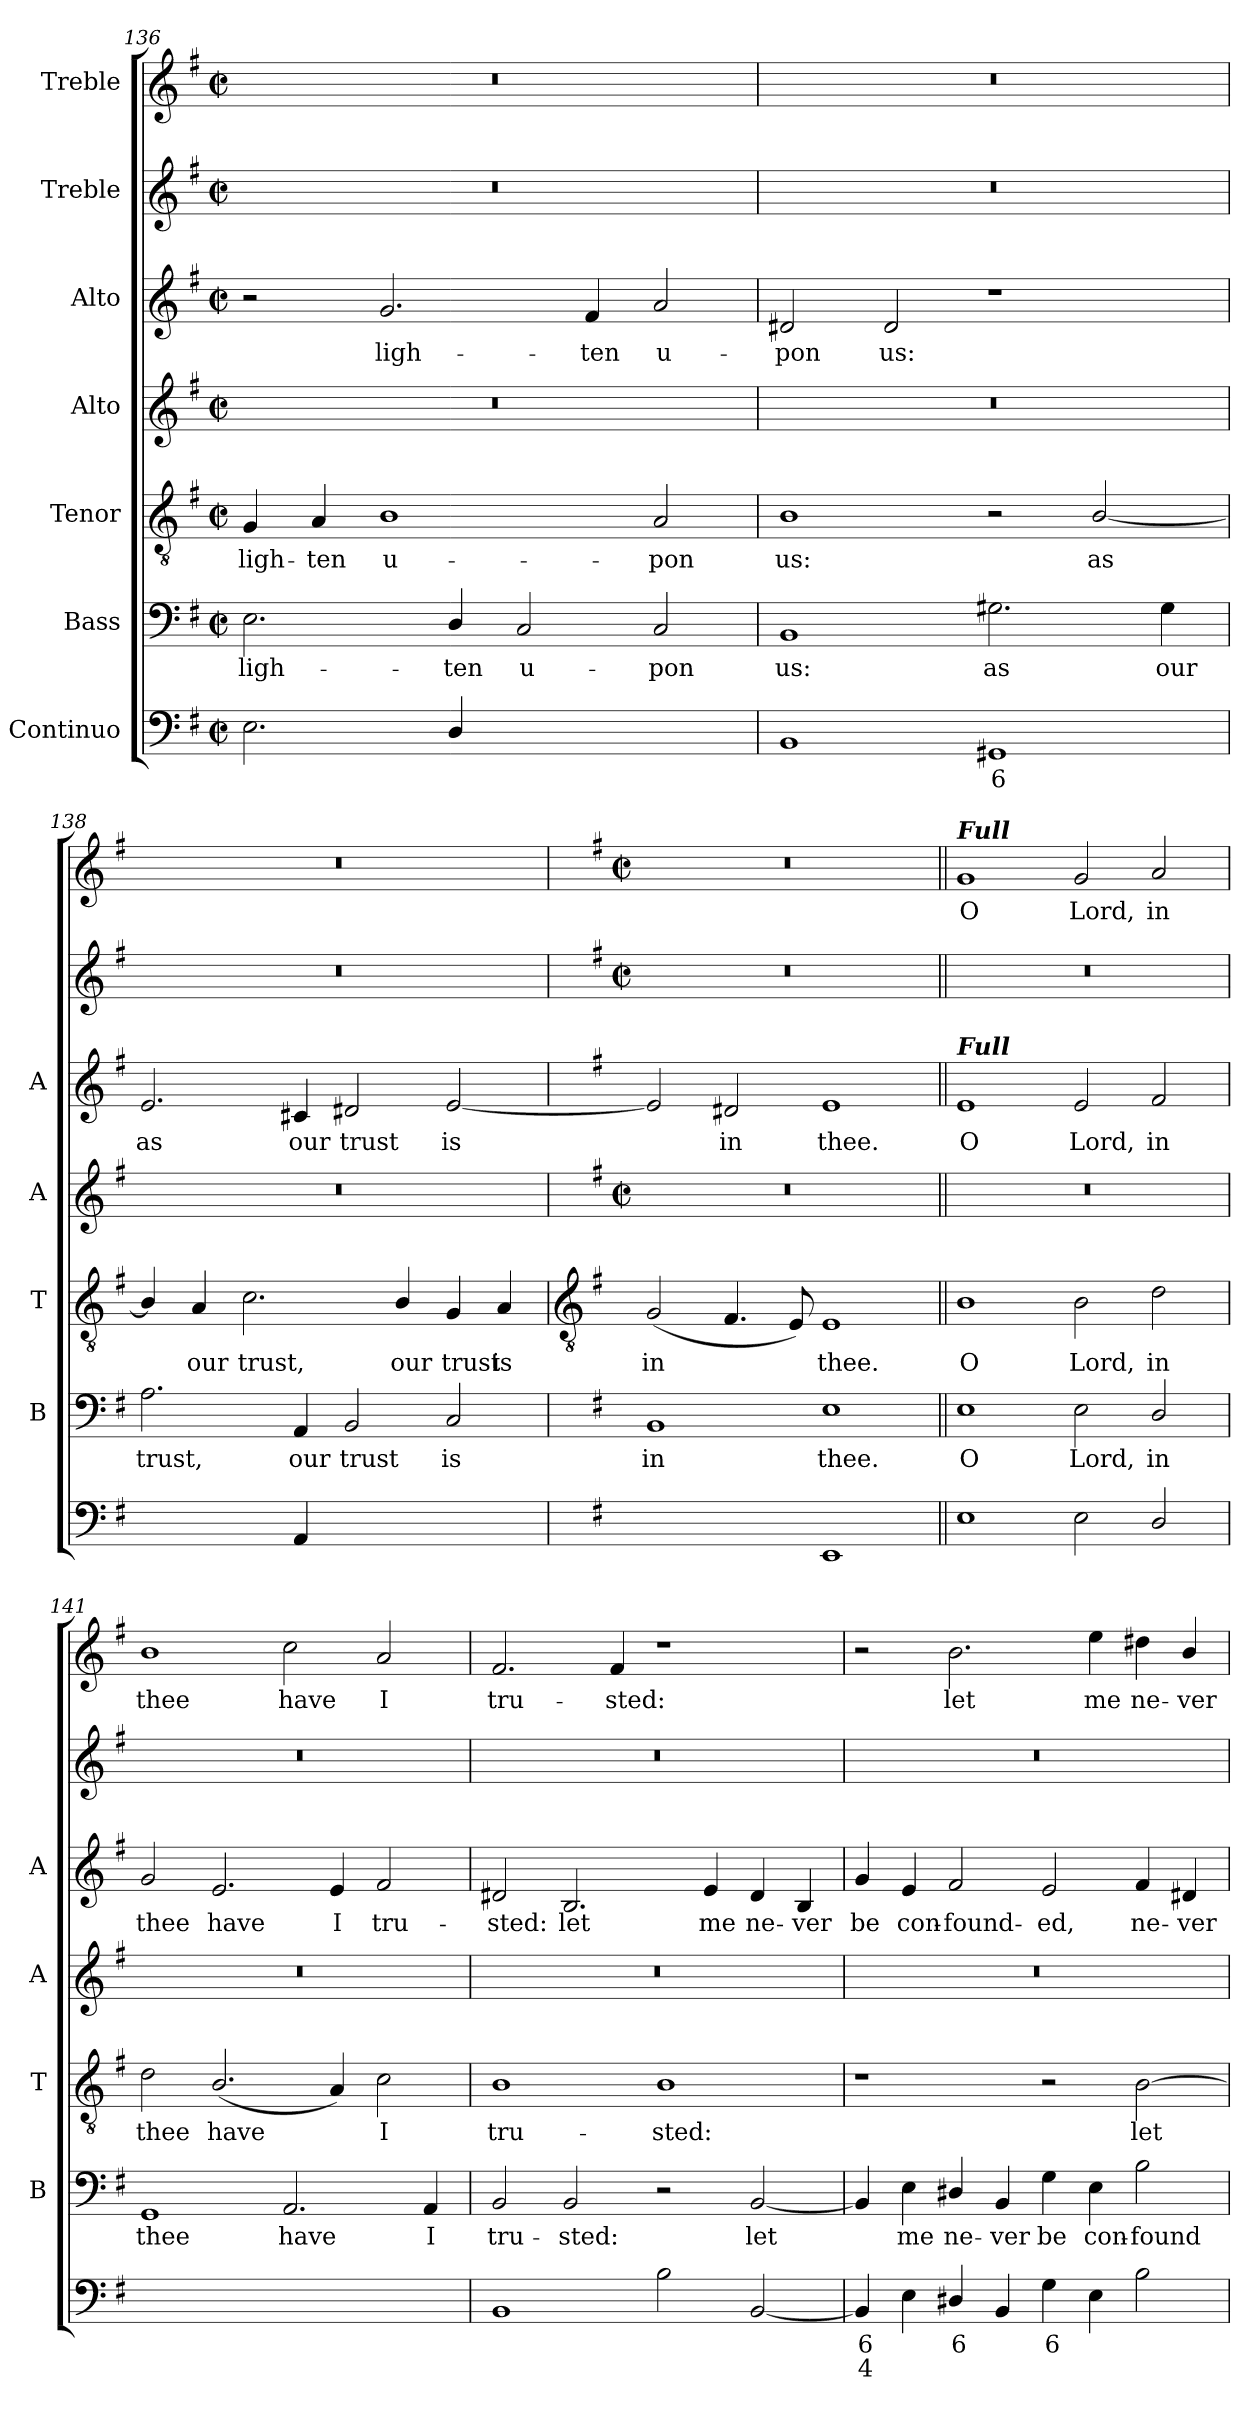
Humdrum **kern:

**kern	**text	**text	**kern	**text	**kern	**text	**kern	**kern	**text	**kern	**kern	**text
*part7	*part7	*part7	*part6	*part6	*part5	*part5	*part4	*part3	*part3	*part2	*part1	*part1
*staff7	*staff7	*staff7	*staff6	*staff6	*staff5	*staff5	*staff4	*staff3	*staff3	*staff2	*staff1	*staff1
*I"Continuo	*	*	*I"Bass	*	*I"Tenor	*	*I"Alto	*I"Alto	*	*I"Treble	*I"Treble	*
*	*	*	*I'B	*	*I'T	*	*I'A	*I'A	*	*	*	*
*clefF4	*	*	*clefF4	*	*clefGv2	*	*clefG2	*clefG2	*	*clefG2	*clefG2	*
*k[f#]	*	*	*k[f#]	*	*k[f#]	*	*k[f#]	*k[f#]	*	*k[f#]	*k[f#]	*
*G:	*	*	*G:	*	*G:	*	*G:	*G:	*	*G:	*G:	*
*M4/2	*	*	*M4/2	*	*M4/2	*	*M4/2	*M4/2	*	*M4/2	*M4/2	*
*met(c|)	*	*	*met(c|)	*	*met(c|)	*	*met(c|)	*met(c|)	*	*met(c|)	*met(c|)	*
=136	=136	=136	=136	=136	=136	=136	=136	=136	=136	=136	=136	=136
!	!	!	!	!LO:LY:b	!	!LO:LY:b	!	!	!	!	!	!
2.E	.	.	2.E	ligh-	4G	ligh-	0r	2r	.	0r	0r	.
!	!	!	!	!	!	!LO:LY:b	!	!	!	!	!	!
.	.	.	.	.	4A	-ten	.	.	.	.	.	.
!	!	!	!	!	!	!LO:LY:b	!	!	!LO:LY:b	!	!	!
.	.	.	.	.	1B	u-	.	2.g	ligh-	.	.	.
!	!	!	!	!LO:LY:b	!	!	!	!	!	!	!	!
4D/	.	.	4D/	-ten	.	.	.	.	.	.	.	.
!	!LO:LY:b	!	!	!LO:LY:b	!	!	!	!	!	!	!	!
[2Cyy	7	.	2C	u-	.	.	.	.	.	.	.	.
!	!	!	!	!	!	!	!	!	!LO:LY:b	!	!	!
.	.	.	.	.	.	.	.	4f#	-ten	.	.	.
!	!LO:LY:b	!	!	!LO:LY:b	!	!LO:LY:b	!	!	!LO:LY:b	!	!	!
2Cyy]	6	.	2C	-pon	2A	-pon	.	2a	u-	.	.	.
=137	=137	=137	=137	=137	=137	=137	=137	=137	=137	=137	=137	=137
!	!	!	!	!LO:LY:b	!	!LO:LY:b	!	!	!LO:LY:b	!	!	!
1BB	.	.	1BB	us:	1B	us:	0r	2d#X	-pon	0r	0r	.
!	!	!	!	!	!	!	!	!	!LO:LY:b	!	!	!
.	.	.	.	.	.	.	.	2d#	us:	.	.	.
!	!LO:LY:b	!	!	!LO:LY:b	!	!	!	!	!	!	!	!
1GG#X	6	.	2.G#X	as	2r	.	.	1r	.	.	.	.
!	!	!	!	!	!	!LO:LY:b	!	!	!	!	!	!
.	.	.	.	.	[2B/	as	.	.	.	.	.	.
!	!	!	!	!LO:LY:b	!	!	!	!	!	!	!	!
.	.	.	4G#	our	.	.	.	.	.	.	.	.
=138	=138	=138	=138	=138	=138	=138	=138	=138	=138	=138	=138	=138
!	!LO:LY:b	!	!	!LO:LY:b	!	!	!	!	!LO:LY:b	!	!	!
[4AAyy	9	.	2.A	trust,	4B/]	.	0r	2.e	as	0r	0r	.
!	!LO:LY:b	!	!	!	!	!LO:LY:b	!	!	!	!	!	!
2AAyy]	8	.	.	.	4A	our	.	.	.	.	.	.
!	!	!	!	!	!	!LO:LY:b	!	!	!	!	!	!
.	.	.	.	.	2.c	trust,	.	.	.	.	.	.
!	!	!	!	!LO:LY:b	!	!	!	!	!LO:LY:b	!	!	!
4AA	.	.	4AA	our	.	.	.	4c#X	our	.	.	.
!	!LO:LY:b	!LO:LY:b	!	!LO:LY:b	!	!	!	!	!LO:LY:b	!	!	!
[4BByy	9	3	2BB	trust	.	.	.	2d#X	trust	.	.	.
!	!LO:LY:b	!	!	!	!	!LO:LY:b	!	!	!	!	!	!
4BByy]	8	.	.	.	4B/	our	.	.	.	.	.	.
!	!LO:LY:b	!	!	!LO:LY:b	!	!LO:LY:b	!	!	!LO:LY:b	!	!	!
[4Cyy	5	.	2C	is	4G	trust	.	[2e	is	.	.	.
!	!LO:LY:b	!	!	!	!	!LO:LY:b	!	!	!	!	!	!
4Cyy]	6	.	.	.	4A	is	.	.	.	.	.	.
!!LO:LB:g=z
=139	=139	=139	=139	=139	=139	=139	=139	=139	=139	=139	=139	=139
*	*	*	*	*	*clefGv2	*	*	*	*	*	*	*
*	*	*	*	*	*	*	*	*	*	*	*k[f#]	*
*	*	*	*	*	*	*	*	*	*	*	*G:	*
*	*	*	*	*	*	*	*M4/2	*	*	*M4/2	*M4/2	*
*	*	*	*	*	*	*	*met(c|)	*	*	*met(c|)	*met(c|)	*
!	!LO:LY:b	!LO:LY:b	!	!LO:LY:b	!	!LO:LY:b	!	!	!	!	!	!
[2BByy	6	4	1BB	in	(<2G	in	0r	2e]	.	0r	0r	.
!	!LO:LY:b	!LO:LY:b	!	!	!	!	!	!	!LO:LY:b	!	!	!
2BByy]	5	3	.	.	4.F#	.	.	2d#X	in	.	.	.
.	.	.	.	.	8E)	.	.	.	.	.	.	.
!	!	!	!	!LO:LY:b	!	!LO:LY:b	!	!	!LO:LY:b	!	!	!
1EE	.	.	1E	thee.	1E	thee.	.	1e	thee.	.	.	.
=140||	=140||	=140||	=140||	=140||	=140||	=140||	=140||	=140||	=140||	=140||	=140||	=140||
!	!	!	!	!	!	!	!	!	!	!	!LO:TX:a:Bi:t=Full	!
!	!	!	!	!	!	!	!	!LO:TX:a:Bi:t=Full	!	!	!	!
!	!	!	!	!LO:LY:b	!	!LO:LY:b	!	!	!LO:LY:b	!	!	!LO:LY:b
1E	.	.	1E	O	1B	O	0r	1e	O	0r	1g	O
!	!	!	!	!LO:LY:b	!	!LO:LY:b	!	!	!LO:LY:b	!	!	!LO:LY:b
2E	.	.	2E	Lord,	2B	Lord,	.	2e	Lord,	.	2g	Lord,
!	!	!	!	!LO:LY:b	!	!LO:LY:b	!	!	!LO:LY:b	!	!	!LO:LY:b
2D/	.	.	2D/	in	2d	in	.	2f#	in	.	2a	in
=141	=141	=141	=141	=141	=141	=141	=141	=141	=141	=141	=141	=141
!	!LO:LY:b	!	!	!LO:LY:b	!	!LO:LY:b	!	!	!LO:LY:b	!	!	!LO:LY:b
[2GGyy	5	.	1GG	thee	2d	thee	0r	2g	thee	0r	1b	thee
!	!LO:LY:b	!	!	!	!	!LO:LY:b	!	!	!LO:LY:b	!	!	!
2GGyy]	6	.	.	.	(<2.B/	have	.	2.e	have	.	.	.
!	!LO:LY:b	!	!	!LO:LY:b	!	!	!	!	!	!	!	!LO:LY:b
[4AAyy	9	.	2.AA	have	.	.	.	.	.	.	2cc	have
!	!LO:LY:b	!LO:LY:b	!	!	!	!	!	!	!LO:LY:b	!	!	!
2.AAyy]	8	6	.	.	4A)	.	.	4e	I	.	.	.
!	!	!	!	!	!	!LO:LY:b	!	!	!LO:LY:b	!	!	!LO:LY:b
.	.	.	.	.	2c	I	.	2f#	tru-	.	2a	I
!	!	!	!	!LO:LY:b	!	!	!	!	!	!	!	!
.	.	.	4AA	I	.	.	.	.	.	.	.	.
=142	=142	=142	=142	=142	=142	=142	=142	=142	=142	=142	=142	=142
!	!	!	!	!LO:LY:b	!	!LO:LY:b	!	!	!LO:LY:b	!	!	!LO:LY:b
1BB	.	.	2BB	tru-	1B	tru-	0r	2d#X	-sted:	0r	2.f#	tru-
!	!	!	!	!LO:LY:b	!	!	!	!	!LO:LY:b	!	!	!
.	.	.	2BB	-sted:	.	.	.	2.B	let	.	.	.
!	!	!	!	!	!	!	!	!	!	!	!	!LO:LY:b
.	.	.	.	.	.	.	.	.	.	.	4f#	-sted:
!	!	!	!	!	!	!LO:LY:b	!	!	!	!	!	!
2B	.	.	2r	.	1B	-sted:	.	.	.	.	1r	.
!	!	!	!	!	!	!	!	!	!LO:LY:b	!	!	!
.	.	.	.	.	.	.	.	4e	me	.	.	.
!	!	!	!	!LO:LY:b	!	!	!	!	!LO:LY:b	!	!	!
[2BB	.	.	[2BB	let	.	.	.	4d#	ne-	.	.	.
!	!	!	!	!	!	!	!	!	!LO:LY:b	!	!	!
.	.	.	.	.	.	.	.	4B	-ver	.	.	.
=143	=143	=143	=143	=143	=143	=143	=143	=143	=143	=143	=143	=143
!	!LO:LY:b	!LO:LY:b	!	!	!	!	!	!	!LO:LY:b	!	!	!
4BB]	6	4	4BB]	.	1r	.	0r	4g	be	0r	2r	.
!	!	!	!	!LO:LY:b	!	!	!	!	!LO:LY:b	!	!	!
4E	.	.	4E	me	.	.	.	4e	con-	.	.	.
!	!LO:LY:b	!	!	!LO:LY:b	!	!	!	!	!LO:LY:b	!	!	!LO:LY:b
4D#X/	6	.	4D#X/	ne-	.	.	.	2f#	-found-	.	2.b	let
!	!	!	!	!LO:LY:b	!	!	!	!	!	!	!	!
4BB	.	.	4BB	-ver	.	.	.	.	.	.	.	.
!	!LO:LY:b	!	!	!LO:LY:b	!	!	!	!	!LO:LY:b	!	!	!
4G	6	.	4G	be	2r	.	.	2e	-ed,	.	.	.
!	!	!	!	!LO:LY:b	!	!	!	!	!	!	!	!LO:LY:b
4E	.	.	4E	con-	.	.	.	.	.	.	4ee	me
!	!	!	!	!LO:LY:b	!	!LO:LY:b	!	!	!LO:LY:b	!	!	!LO:LY:b
2B	.	.	2B	-found-	[2B	let	.	4f#	ne-	.	4dd#X	ne-
!	!	!	!	!	!	!	!	!	!LO:LY:b	!	!	!LO:LY:b
.	.	.	.	.	.	.	.	4d#X	-ver	.	4b/	-ver
=	=	=	=	=	=	=	=	=	=	=	=	=
*-	*-	*-	*-	*-	*-	*-	*-	*-	*-	*-	*-	*-
